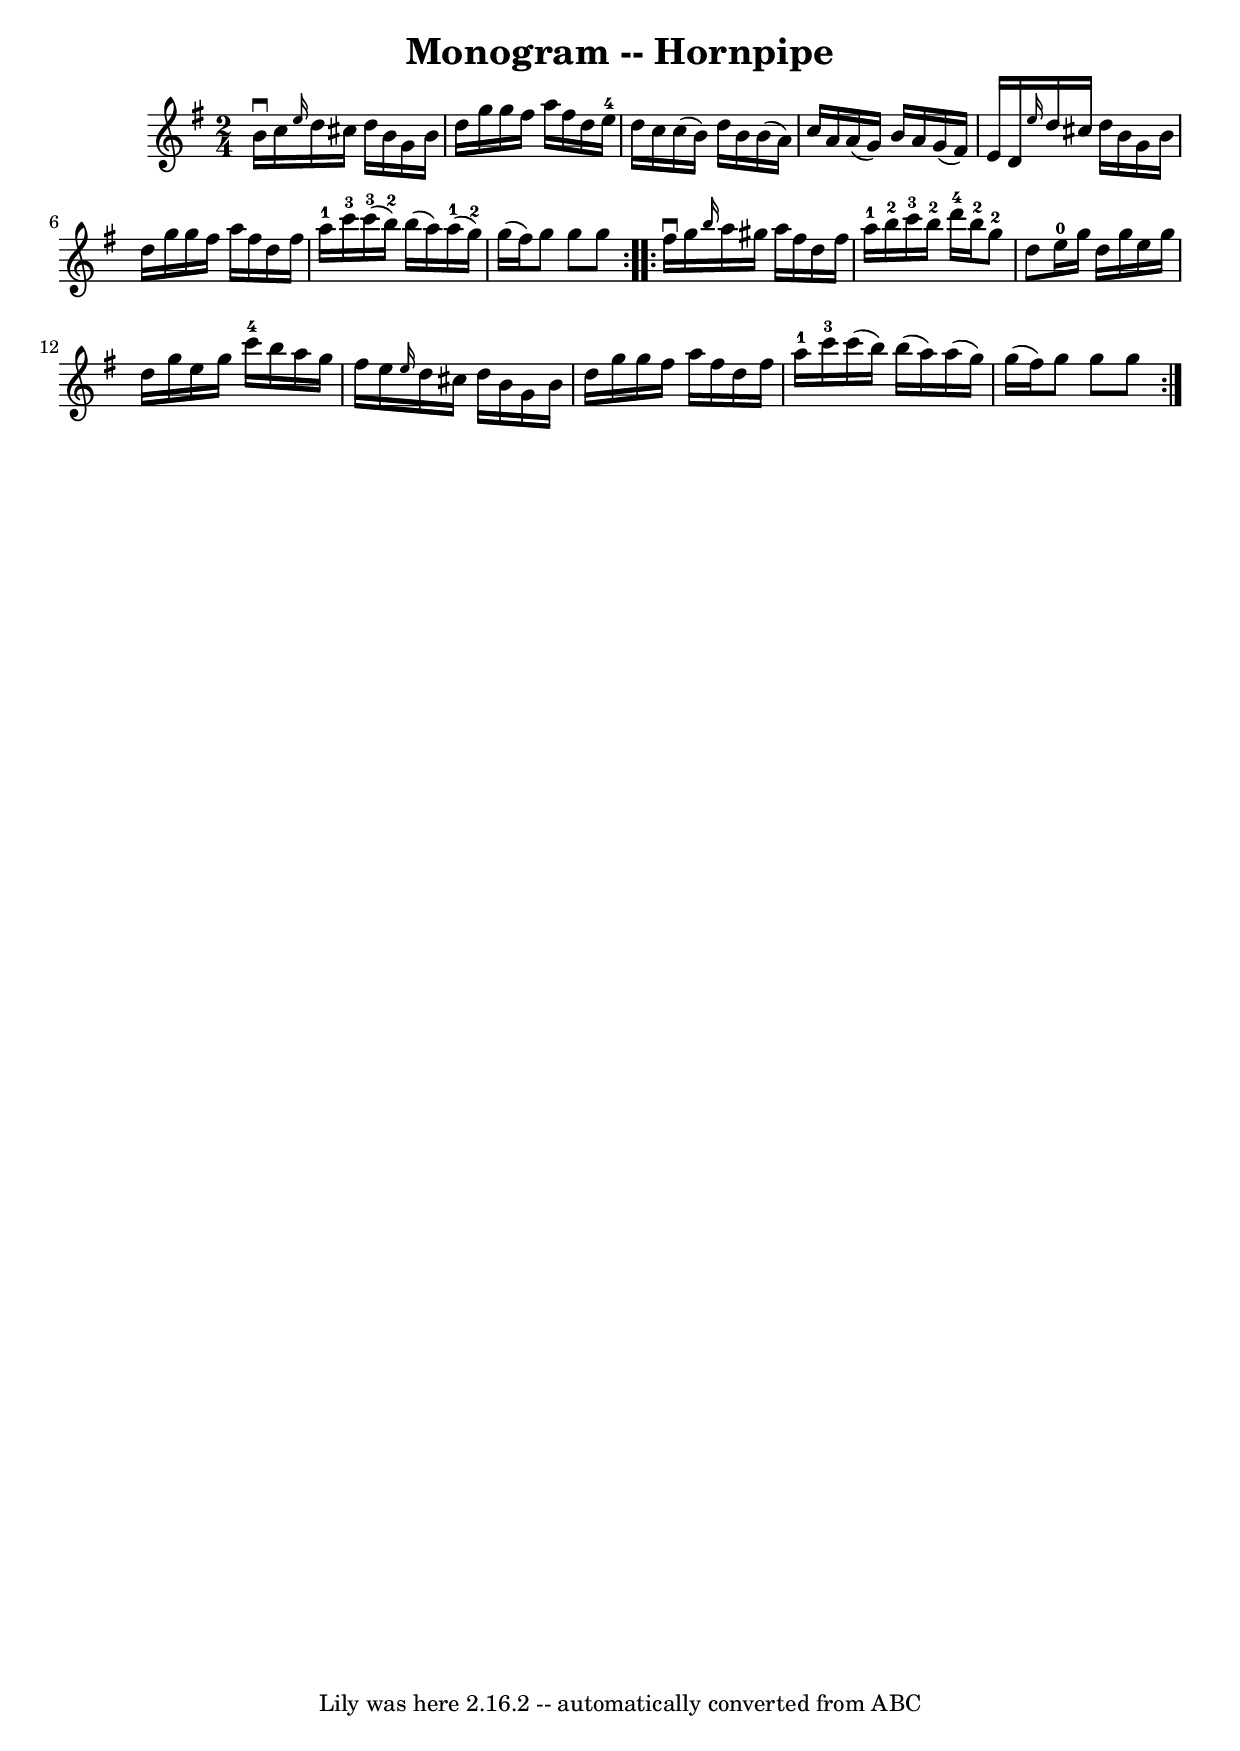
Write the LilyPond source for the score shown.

\version "2.16.2"
\include "Mammoth.ily"
\header {
  %% book = "Cole's 1000 Fiddle Tunes"
 crossRefNumber = "1"
 footnotes = ""
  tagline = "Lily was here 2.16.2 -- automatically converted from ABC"
  title = "Monogram -- Hornpipe"

}
voicedefault =  {



  \repeat volta 2 {

    \time 2/4 
    \key g \major b'16^\downbow c''16   |
    \grace { e''16  
	   } d''16 cis''16 d''16 b'16 g'16 b'16 d''16 g''16   |
 g''16 fis''16 a''16 fis''16 d''16 e''16-4 d''16 c''16    |
 c''16 (b'16) d''16 b'16 b'16 (a'16) c''16 a'16   |
 a'16 (g'16) b'16 a'16 g'16 (fis'16) e'16 d'16   |
    \grace { e''16  
	   } d''16 cis''16 d''16 b'16 g'16 b'16 d''16 g''16   |
 g''16 fis''16 a''16 fis''16 d''16 fis''16 a''16-1 c'''16-3  |
 c'''16-3(b''16-2) b''16 (a''16) a''16-1(g''16-2) g''16 (fis''16)  |
 g''8 g''8 g''8  
  }     
  \repeat volta 2 {
 fis''16^\downbow g''16   |
    \grace { b''16  
	   } a''16 gis''16 a''16 fis''16 d''16 fis''16 a''16-1 b''16-2  |
 c'''16-3 b''16-2 d'''16-4 b''16-2 g''8-2 d''8    |
 e''16-0 g''16 d''16 g''16 e''16 g''16 d''16 g''16   |
 e''16 g''16 c'''16-4 b''16 a''16 g''16 fis''16 e''16   |
    \grace { e''16  
	   } d''16 cis''16 d''16 b'16 g'16 b'16 d''16 g''16   |
 g''16 fis''16 a''16 fis''16 d''16 fis''16 a''16-1 c'''16-3  |
 c'''16 ( b''16) b''16 (a''16) a''16 (g''16) g''16 (fis''16)   |
 g''8 g''8 g''8  
  }   

}

\score{
  <<

    \context Staff="default"
    {
      \voicedefault 
      
    }

  >>
  \layout {
    
  }
  \midi {
  }

}
